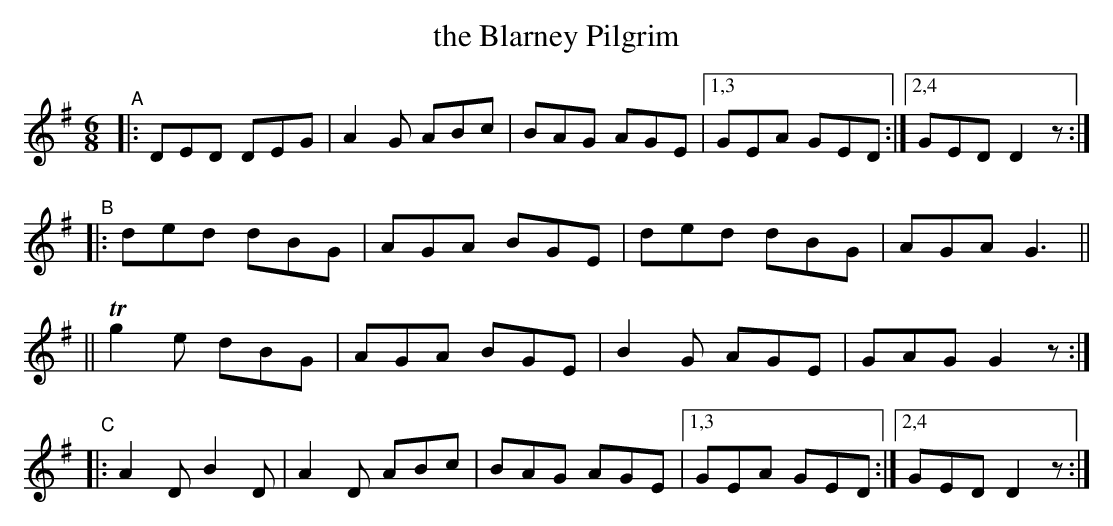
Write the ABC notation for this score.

X:1
T: the Blarney Pilgrim
M: 6/8
L: 1/8
K: G
"^A"\
|: DED DEG | A2G ABc | BAG AGE |[1,3 GEA GED :|[2,4 GED D2z :|
"^B"\
|: ded dBG | AGA BGE | ded dBG | AGA G3 ||
|| Tg2e dBG | AGA BGE | B2G AGE | GAG G2z :|
"^C"\
|: A2D B2D | A2D ABc | BAG AGE |[1,3 GEA GED :|[2,4 GED D2z :|
